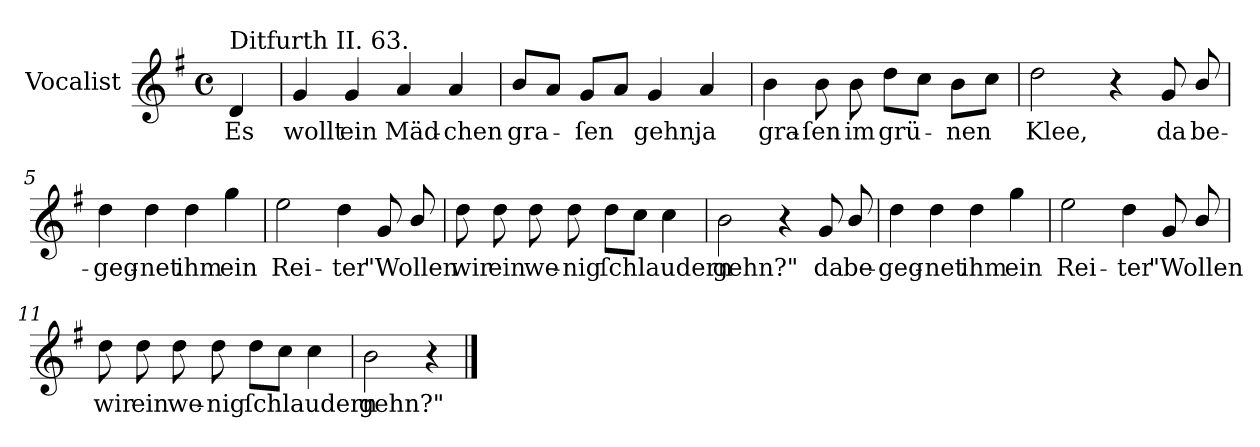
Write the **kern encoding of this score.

**kern	**text
*part1	*part1
*staff1	*staff1
*I"Vocalist	*
*k[f#]	*
*G:	*
*M4/4	*
*met(c)	*
=	=
!LO:TX:a:t=Ditfurth II. 63.	!
4d	Es
=1	=1
4g	wollt
4g	ein
4a	Mäd-
4a	-chen
=2	=2
8bL	gra-
8aJ	.
8gL	-ſen
8aJ	.
4g	gehn,
4a	ja
=3	=3
4b	gra-
8b	-ſen
8b	im
8ddL	grü-
8ccJ	.
8bL	-nen
8ccJ	.
=4	=4
2dd	Klee,
4r	.
8g	da
8b/	be-
=5	=5
4dd	-geg-
4dd	-net
4dd	ihm
4gg	ein
=6	=6
2ee	Rei-
4dd	-ter
8g	"Wollen
8b/	.
=7	=7
8dd	wir
8dd	ein
8dd	we-
8dd	-nig
8ddL	ſchlaudern
8ccJ	.
4cc	.
=8	=8
2b	gehn?"
4r	.
8g	da
8b/	be-
=9	=9
4dd	-geg-
4dd	-net
4dd	ihm
4gg	ein
=10	=10
2ee	Rei-
4dd	-ter
8g	"Wollen
8b/	.
=11	=11
8dd	wir
8dd	ein
8dd	we-
8dd	-nig
8ddL	ſchlaudern
8ccJ	.
4cc	.
=12	=12
2b	gehn?"
4r	.
==	==
*-	*-
